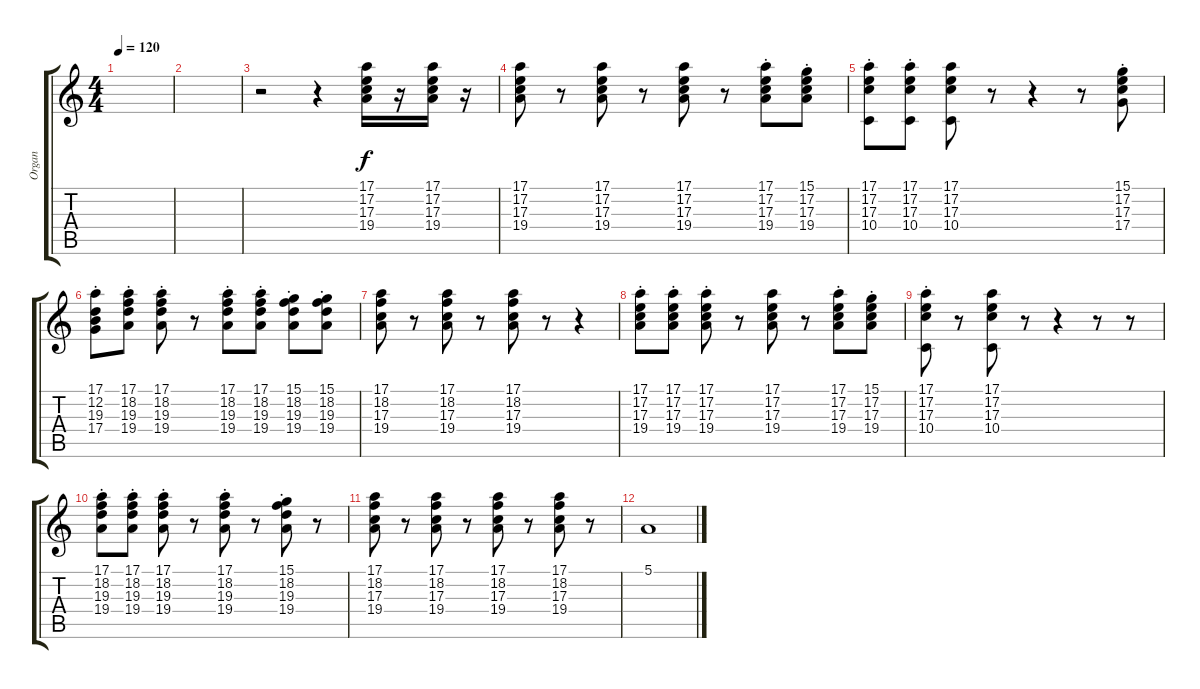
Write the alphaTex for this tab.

\track ("Organ" "Organ") {instrument rockorgan}
\staff {score tabs}
\tuning (E4 B3 G3 D3 A2 E2) {hide}
\ts (4 4)
\tempo 120
\clef g2
\ks c
|
|
r.2 r.4 (17.1 17.2 17.3 19.4).16 r.16 (17.1 17.2 17.3 19.4).16 r.16 |
(17.1 17.2 17.3 19.4).8 r.8 (17.1 17.2 17.3 19.4).8 r.8 (17.1 17.2 17.3 19.4).8 r.8 (17.1{st} 17.2{st} 17.3{st} 19.4{st}).8 (15.1{st} 17.2{st} 17.3{st} 19.4{st}).8 |
(17.1{st} 17.2{st} 17.3{st} 10.4{st}).8 (17.1{st} 17.2{st} 17.3{st} 10.4{st}).8 (17.1 17.2 17.3 10.4).8 r.8 r.4 r.8 (15.1{st} 17.2{st} 17.3{st} 17.4{st}).8 |
(17.1{st} 12.2 19.3{st} 17.4).8 (17.1{st} 18.2{st} 19.3{st} 19.4{st}).8 (17.1{st} 18.2{st} 19.3{st} 19.4{st}).8 r.8 (17.1{st} 18.2{st} 19.3{st} 19.4{st}).8 (17.1{st} 18.2{st} 19.3{st} 19.4{st}).8 (15.1{st} 18.2{st} 19.3{st} 19.4{st}).8 (15.1{st} 18.2{st} 19.3{st} 19.4{st}).8 |
(17.1 18.2 17.3 19.4).8 r.8 (17.1 18.2 17.3 19.4).8 r.8 (17.1 18.2 17.3 19.4).8 r.8 r.4 |
(17.1{st} 17.2 17.3 19.4{st}).8 (17.1{st} 17.2{st} 17.3{st} 19.4{st}).8 (17.1{st} 17.2{st} 17.3{st} 19.4{st}).8 r.8 (17.1 17.2 17.3 19.4).8 r.8 (17.1{st} 17.2{st} 17.3{st} 19.4{st}).8 (15.1{st} 17.2{st} 17.3{st} 19.4{st}).8 |
(17.1{st} 17.2{st} 17.3{st} 10.4{st}).8 r.8 (17.1 17.2 17.3 10.4).8 r.8 r.4 r.8 r.8 |
(17.1{st} 18.2{st} 19.3{st} 19.4{st}).8 (17.1{st} 18.2{st} 19.3{st} 19.4{st}).8 (17.1{st} 18.2{st} 19.3{st} 19.4{st}).8 r.8 (17.1{st} 18.2{st} 19.3{st} 19.4{st}).8 r.8 (15.1{st} 18.2{st} 19.3{st} 19.4{st}).8 r.8 |
(17.1 18.2 17.3 19.4).8 r.8 (17.1 18.2 17.3 19.4).8 r.8 (17.1 18.2 17.3 19.4).8 r.8 (17.1 18.2 17.3 19.4).8 r.8 |
5.1.1
